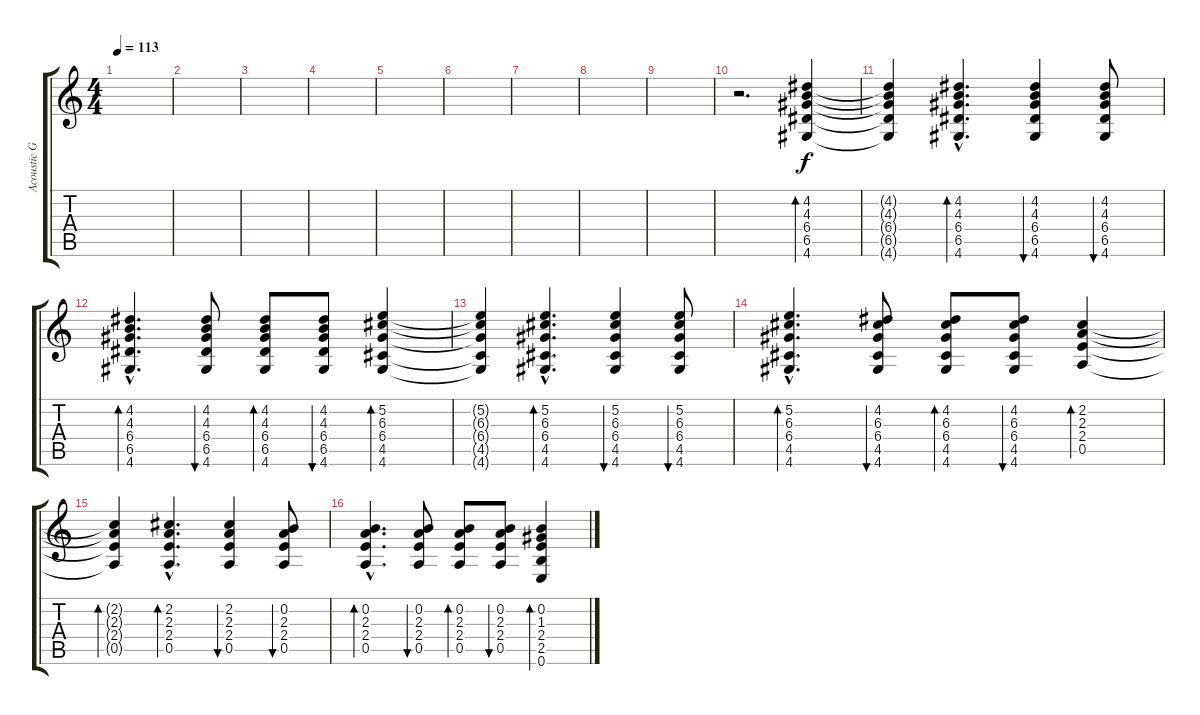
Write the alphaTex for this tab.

\track ("Acoustic Guitar" "Acoustic G") {instrument acousticguitarsteel}
\staff {score tabs}
\tuning (E4 B3 G3 D3 A2 E2) {hide}
\ts (4 4)
\tempo 113
\clef g2
\ks c
|
|
|
|
|
|
|
|
|
r.2{d} (4.2 4.3 6.4 6.5 4.6).4{bd 60} |
(4.2{t} 4.3{t} 6.4{t} 6.5{t} 4.6{t}).4 (4.2{hac} 4.3{hac} 6.4{hac} 6.5{hac} 4.6{hac}).4{d bd 60} (4.2 4.3 6.4 6.5 4.6).4{bu 60} (4.2 4.3 6.4 6.5 4.6).8{bu 60} |
(4.2{hac} 4.3{hac} 6.4{hac} 6.5{hac} 4.6{hac}).4{d bd 60} (4.2 4.3 6.4 6.5 4.6).8{bu 60} (4.2 4.3 6.4 6.5 4.6).8{bd 60} (4.2 4.3 6.4 6.5 4.6).8{bu 60} (5.2 6.3 6.4 4.5 4.6).4{bd 60} |
(5.2{t} 6.3{t} 6.4{t} 4.5{t} 4.6{t}).4 (5.2{hac} 6.3{hac} 6.4{hac} 4.5{hac} 4.6{hac}).4{d bd 60} (5.2 6.3 6.4 4.5 4.6).4{bu 60} (5.2 6.3 6.4 4.5 4.6).8{bu 60} |
(5.2{hac} 6.3{hac} 6.4{hac} 4.5{hac} 4.6{hac}).4{d bd 60} (4.2 6.3 6.4 4.5 4.6).8{bu 60} (4.2 6.3 6.4 4.5 4.6).8{bd 60} (4.2 6.3 6.4 4.5 4.6).8{bu 60} (2.2 2.3 2.4 0.5).4{bd 60} |
(2.2{t} 2.3{t} 2.4{t} 0.5{t}).4{bd 60} (2.2{hac} 2.3{hac} 2.4{hac} 0.5{hac}).4{d bd 60} (2.2 2.3 2.4 0.5).4{bu 60} (0.2 2.3 2.4 0.5).8{bu 60} |
(0.2{hac} 2.3{hac} 2.4{hac} 0.5{hac}).4{d bd 60} (0.2 2.3 2.4 0.5).8{bu 60} (0.2 2.3 2.4 0.5).8{bd 60} (0.2 2.3 2.4 0.5).8{bu 60} (0.2 1.3 2.4 2.5 0.6).4{bd 60}
